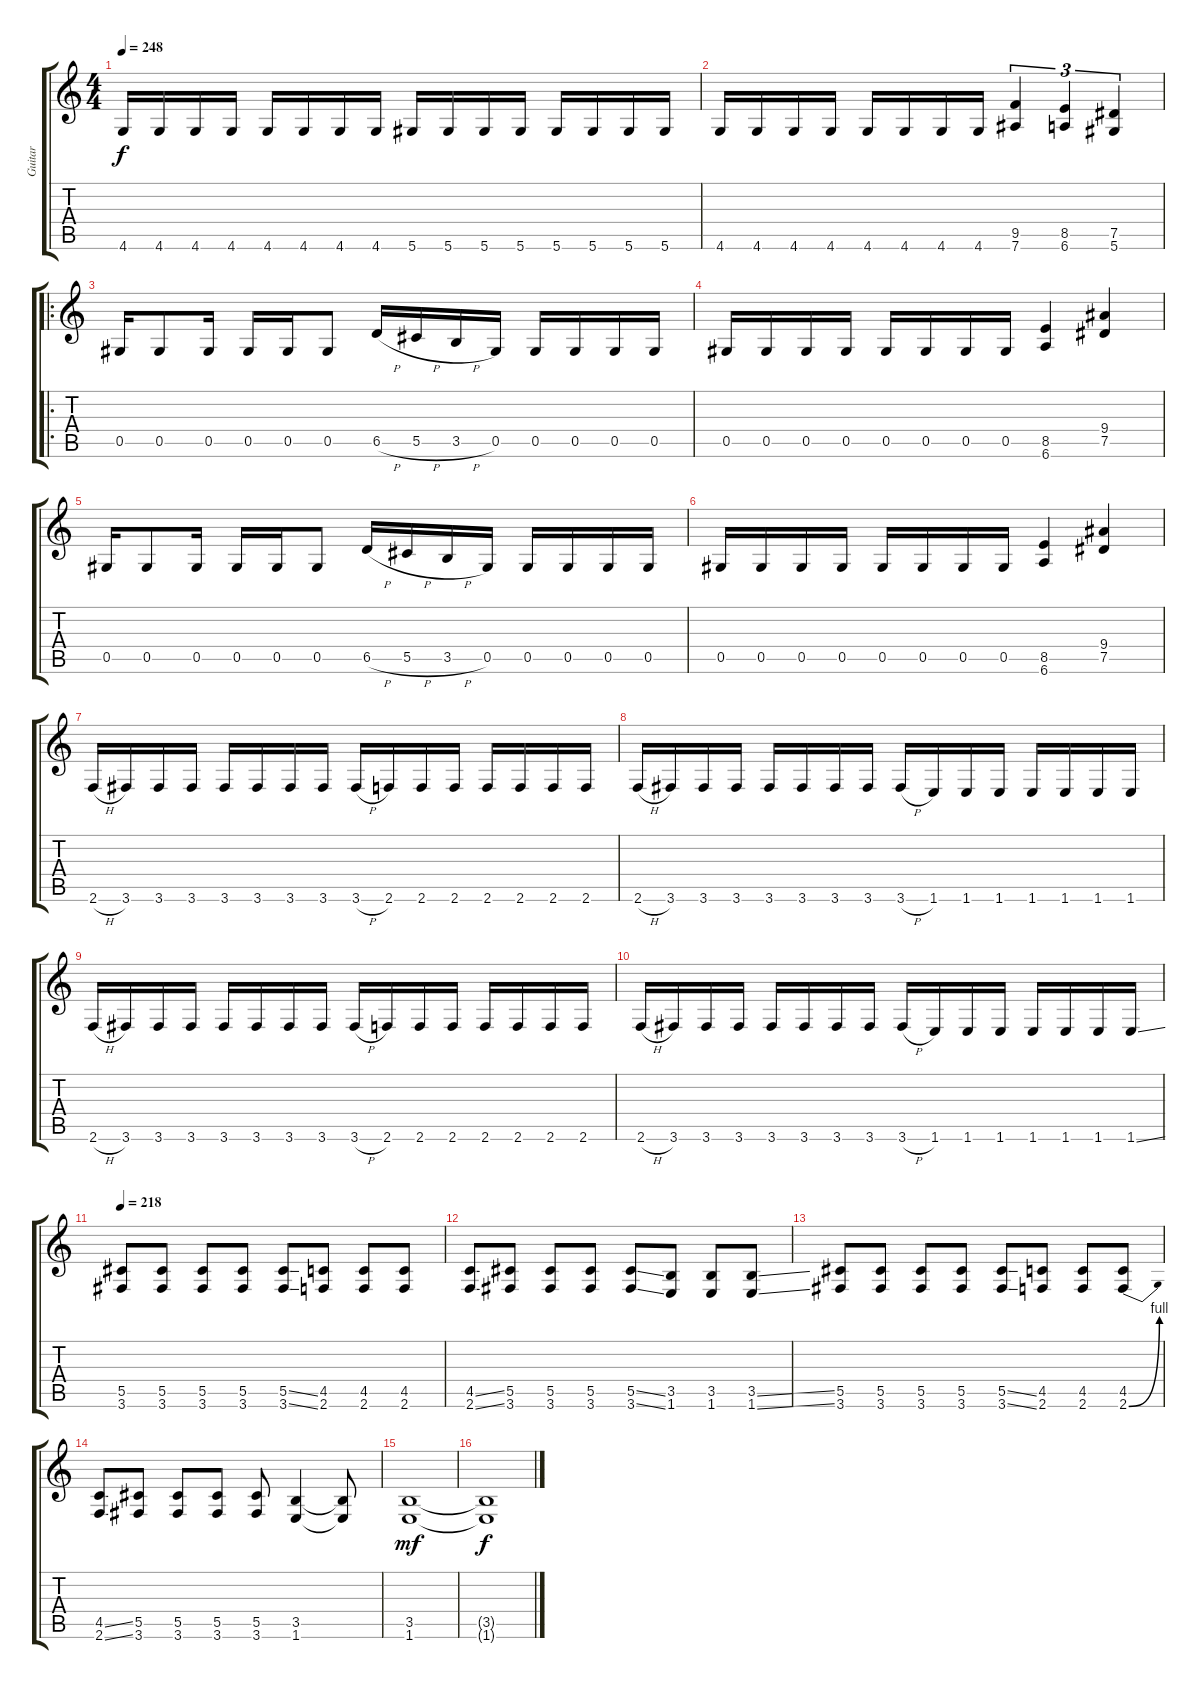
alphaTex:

\track ("Guitar" "Guitar") {instrument distortionguitar}
\staff {score tabs}
\tuning (Eb4 Bb3 Gb3 Db3 Ab2 Eb2) {hide}
\ts (4 4)
\tempo 248
\clef g2
\ks c
4.6.16{dy f} 4.6.16 4.6.16 4.6.16 4.6.16 4.6.16 4.6.16 4.6.16 5.6.16 5.6.16 5.6.16 5.6.16 5.6.16 5.6.16 5.6.16 5.6.16 |
4.6.16 4.6.16 4.6.16 4.6.16 4.6.16 4.6.16 4.6.16 4.6.16 (9.5 7.6).4{tu (3 2)} (8.5 6.6).4{tu (3 2)} (7.5 5.6).4{tu (3 2)} |
\ro
0.5.16 0.5.8 0.5.16 0.5.16 0.5.16 0.5.8 6.5{h}.16 5.5{h}.16 3.5{h}.16 0.5.16 0.5.16 0.5.16 0.5.16 0.5.16 |
0.5.16 0.5.16 0.5.16 0.5.16 0.5.16 0.5.16 0.5.16 0.5.16 (8.5 6.6).4 (9.4 7.5).4 |
0.5.16 0.5.8 0.5.16 0.5.16 0.5.16 0.5.8 6.5{h}.16 5.5{h}.16 3.5{h}.16 0.5.16 0.5.16 0.5.16 0.5.16 0.5.16 |
0.5.16 0.5.16 0.5.16 0.5.16 0.5.16 0.5.16 0.5.16 0.5.16 (8.5 6.6).4 (9.4 7.5).4 |
2.6{h}.16 3.6.16 3.6.16 3.6.16 3.6.16 3.6.16 3.6.16 3.6.16 3.6{h}.16 2.6.16 2.6.16 2.6.16 2.6.16 2.6.16 2.6.16 2.6.16 |
2.6{h}.16 3.6.16 3.6.16 3.6.16 3.6.16 3.6.16 3.6.16 3.6.16 3.6{h}.16 1.6.16 1.6.16 1.6.16 1.6.16 1.6.16 1.6.16 1.6.16 |
2.6{h}.16 3.6.16 3.6.16 3.6.16 3.6.16 3.6.16 3.6.16 3.6.16 3.6{h}.16 2.6.16 2.6.16 2.6.16 2.6.16 2.6.16 2.6.16 2.6.16 |
2.6{h}.16 3.6.16 3.6.16 3.6.16 3.6.16 3.6.16 3.6.16 3.6.16 3.6{h}.16 1.6.16 1.6.16 1.6.16 1.6.16 1.6.16 1.6.16 1.6{ss}.16 |
\tempo 218
(5.5 3.6).8 (5.5 3.6).8 (5.5 3.6).8 (5.5 3.6).8 (5.5{ss} 3.6{ss}).8 (4.5 2.6).8 (4.5 2.6).8 (4.5 2.6).8 |
(4.5{ss} 2.6{ss}).8 (5.5 3.6).8 (5.5 3.6).8 (5.5 3.6).8 (5.5{ss} 3.6{ss}).8 (3.5 1.6).8 (3.5 1.6).8 (3.5{ss} 1.6{ss}).8 |
(5.5 3.6).8 (5.5 3.6).8 (5.5 3.6).8 (5.5 3.6).8 (5.5{ss} 3.6{ss}).8 (4.5 2.6).8 (4.5 2.6).8 (4.5 2.6{be (bend 0 0 60 4)}).8 |
(4.5{ss} 2.6{ss}).8 (5.5 3.6).8 (5.5 3.6).8 (5.5 3.6).8 (5.5 3.6).8 (3.5 1.6).4 (3.5{t} 1.6{t}).8 |
(3.5 1.6).1{dy mf} |
(3.5{t} 1.6{t}).1{dy f}
